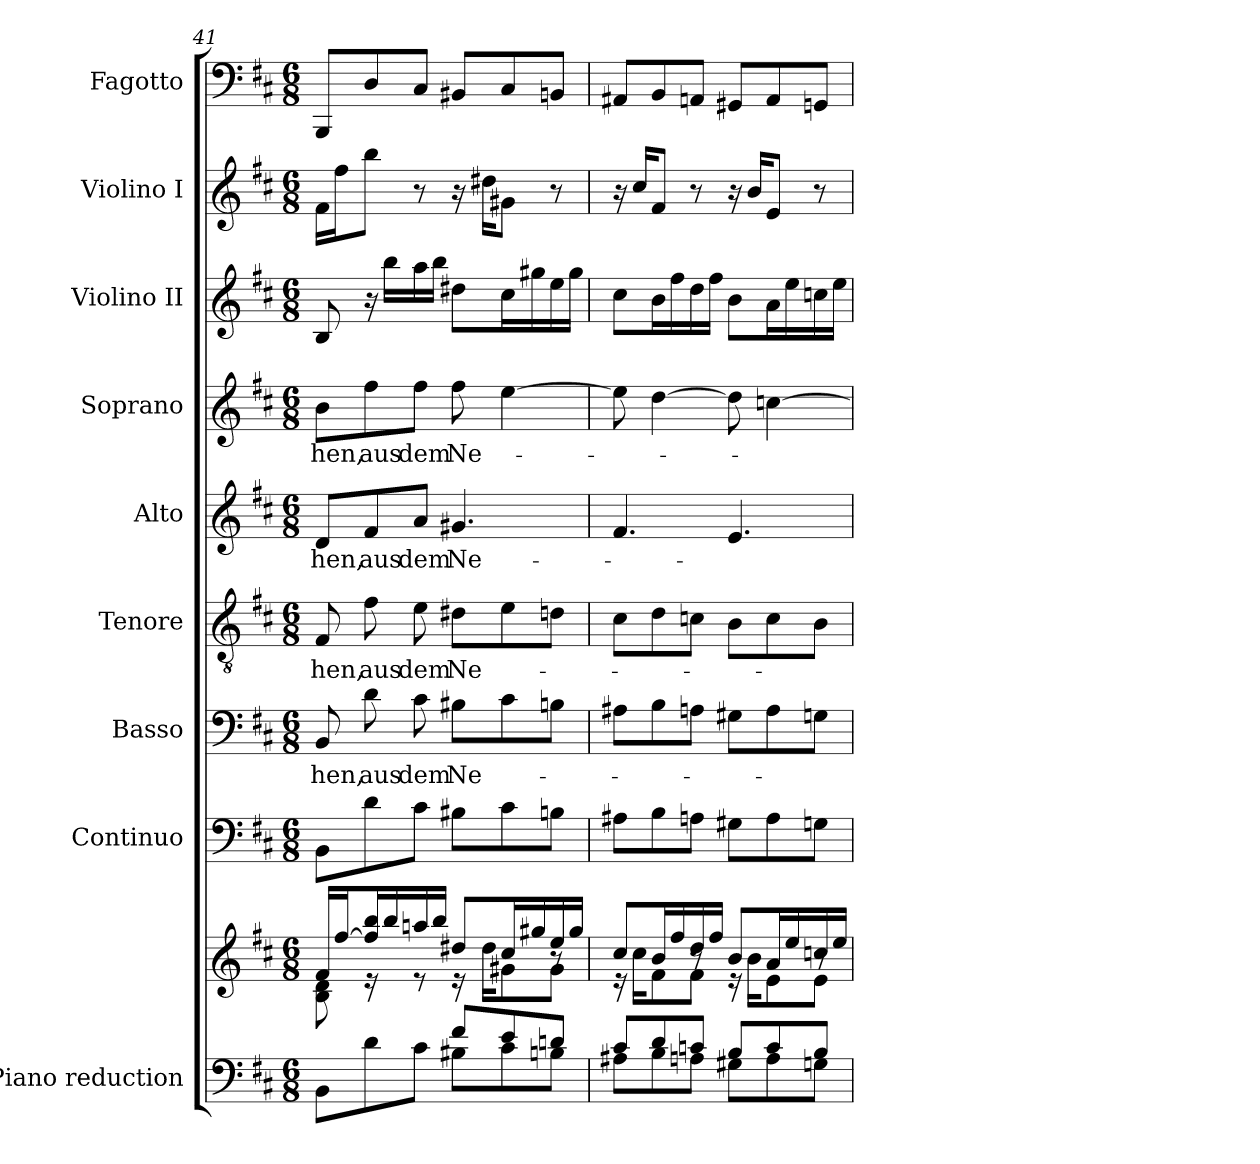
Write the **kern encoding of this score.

**kern	**kern	**kern	**kern	**text	**kern	**text	**kern	**text	**kern	**text	**kern	**kern	**kern
*part9	*part9	*part8	*part7	*part7	*part6	*part6	*part5	*part5	*part4	*part4	*part3	*part2	*part1
*staff10	*staff9	*staff8	*staff7	*staff7	*staff6	*staff6	*staff5	*staff5	*staff4	*staff4	*staff3	*staff2	*staff1
*I"Piano reduction	*	*I"Continuo	*I"Basso	*	*I"Tenore	*	*I"Alto	*	*I"Soprano	*	*I"Violino II	*I"Violino I	*I"Fagotto
*I'Pno	*	*	*	*	*	*	*	*	*	*	*I'Vln	*I'Vln	*
*clefF4	*clefG2	*clefF4	*clefF4	*	*clefGv2	*	*clefG2	*	*clefG2	*	*clefG2	*clefG2	*clefF4
*k[f#c#]	*k[f#c#]	*k[f#c#]	*k[f#c#]	*	*k[f#c#]	*	*k[f#c#]	*	*k[f#c#]	*	*k[f#c#]	*k[f#c#]	*k[f#c#]
*M6/8	*M6/8	*M6/8	*M6/8	*	*M6/8	*	*M6/8	*	*M6/8	*	*M6/8	*M6/8	*M6/8
=41	=41	=41	=41	=41	=41	=41	=41	=41	=41	=41	=41	=41	=41
*^	*^	*	*	*	*	*	*	*	*	*	*	*	*
*	*	*	*^	*	*	*	*	*	*	*	*	*	*	*	*
!	!	!	!	!	!	!	!LO:LY:b	!	!LO:LY:b	!	!LO:LY:b	!	!LO:LY:b	!	!	!
4.ryy	8BB\L	16f#/LL	8B\ 8d\	4.ryy	8BB\L	8BB/	hen,	8F#/	-hen,	8d/L	-hen,	8b\L	hen,	8B/	16f#\LL	8BBB/L
.	.	[<16ff#/J	.	.	.	.	.	.	.	.	.	.	.	.	16ff#\J	.
!	!	!	!	!	!	!	!LO:LY:b	!	!LO:LY:b	!	!LO:LY:b	!	!LO:LY:b	!	!	!
.	8d\	16ff#!/] 16bb/L	16r	.	8d\	8d\	aus	8f#\	aus	8f#/	aus	8ff#\	aus	16r	8bb\J	8D/
.	.	16bb/	16ryy	.	.	.	.	.	.	.	.	.	.	16bb\LL	.	.
!	!	!	!	!	!	!	!LO:LY:b	!	!LO:LY:b	!	!LO:LY:b	!	!LO:LY:b	!	!	!
.	8c#\J	16aan/	8r	.	8c#\J	8c#\	dem	8e\	dem	8a/J	dem	8ff#\J	dem	16aa\	8r	8C#/J
.	.	16bb/JJ	.	.	.	.	.	.	.	.	.	.	.	16bb\JJ	.	.
!	!	!	!	!	!	!	!LO:LY:b	!	!LO:LY:b	!	!LO:LY:b	!	!LO:LY:b	!	!	!
8f#!/L	8B#X\L	8dd#X/L	16r	4ryy	8B#X\L	8B#X\L	Ne-	8d#X\L	Ne-	4.g#X/	Ne-	8ff#\	Ne-	8dd#X\L	16r	8BB#X/L
.	.	.	16dd#\KL	.	.	.	.	.	.	.	.	.	.	.	16dd#X\KL	.
8e!/	8c#\	16cc#/L	8g#X\	.	8c#\	8c#\	.	8e\	.	.	.	[4ee\	.	16cc#\L	8g#X\J	8C#/
.	.	16gg#X/	.	.	.	.	.	.	.	.	.	.	.	16gg#X\	.	.
8dn!/J	8Bn\J	16ee/	8g#\J	8r	8Bn\J	8Bn\J	.	8dn\J	.	.	.	.	.	16ee\	8r	8BBn/J
.	.	16gg#/JJ	.	.	.	.	.	.	.	.	.	.	.	16gg#\JJ	.	.
=42	=42	=42	=42	=42	=42	=42	=42	=42	=42	=42	=42	=42	=42	=42	=42	=42
8c#!/L	8A#X\L	8cc#/L	16r	4ryy	8A#X\L	8A#X\L	.	8c#\L	.	4.f#/	.	8ee\]	.	8cc#\L	16r	8AA#X/L
.	.	.	16cc#\KL	.	.	.	.	.	.	.	.	.	.	.	16cc#/KL	.
8d!/	8B\	16b/L	8f#\	.	8B\	8B\	.	8d\	.	.	.	[4dd\	.	16b\L	8f#/J	8BB/
.	.	16ff#/	.	.	.	.	.	.	.	.	.	.	.	16ff#\	.	.
8cn!/J	8An\J	16dd/	8f#!\J	8r	8An\J	8An\J	.	8cn\J	.	.	.	.	.	16dd\	8r	8AAn/J
.	.	16ff#/JJ	.	.	.	.	.	.	.	.	.	.	.	16ff#\JJ	.	.
8B!/L	8G#X\L	8b/L	16r	4ryy	8G#X\L	8G#X\L	.	8B\L	.	4.e/	.	8dd\]	.	8b\L	16r	8GG#X/L
.	.	.	16b\KL	.	.	.	.	.	.	.	.	.	.	.	16b/KL	.
8c!/	8A\	16a/L	8e\	.	8A\	8A\	.	8c\	.	.	.	[4ccn\	.	16a\L	8e/J	8AA/
.	.	16ee/	.	.	.	.	.	.	.	.	.	.	.	16ee\	.	.
8B!/J	8Gn\J	16ccn/	8e!\J	8r	8Gn\J	8Gn\J	.	8B\J	.	.	.	.	.	16ccn\	8r	8GGn/J
.	.	16ee/JJ	.	.	.	.	.	.	.	.	.	.	.	16ee\JJ	.	.
*v	*v	*	*	*	*	*	*	*	*	*	*	*	*	*	*	*
*	*v	*v	*v	*	*	*	*	*	*	*	*	*	*	*	*
=	=	=	=	=	=	=	=	=	=	=	=	=	=
*-	*-	*-	*-	*-	*-	*-	*-	*-	*-	*-	*-	*-	*-
